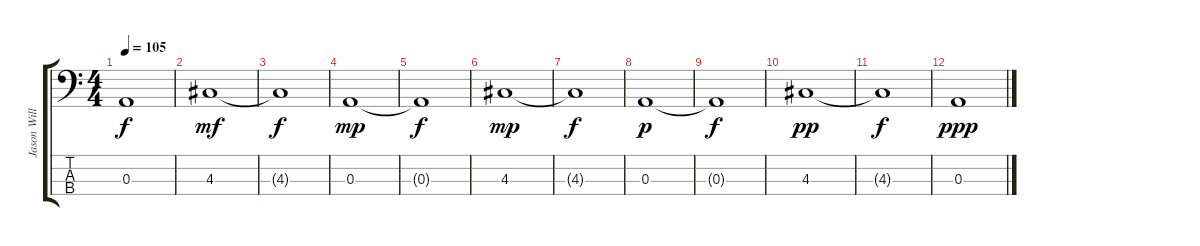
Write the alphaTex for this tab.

\track ("Jason William Walton" "Jason Will") {instrument electricbassfinger}
\staff {score tabs}
\tuning (G2 D2 A1 E1) {hide}
\ts (4 4)
\tempo 105
\clef f4
\ks c
0.3{t}.1{dy f} |
4.3.1{dy mf} |
4.3{t}.1{dy f} |
0.3.1{dy mp} |
0.3{t}.1{dy f} |
4.3.1{dy mp} |
4.3{t}.1{dy f} |
0.3.1{dy p} |
0.3{t}.1{dy f} |
4.3.1{dy pp} |
4.3{t}.1{dy f} |
0.3.1{dy ppp}
